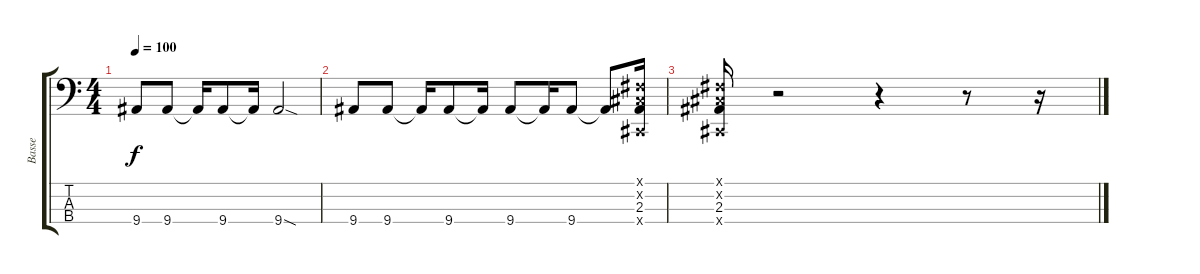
\track ("Basse" "Basse") {instrument electricbassfinger}
\staff {score tabs}
\tuning (Gb2 Db2 Ab1 Db1) {hide}
\ts (4 4)
\tempo 100
\clef f4
\ks c
9.4.8{dy f} 9.4.8 9.4{t}.16 9.4.8 9.4{t}.16 9.4{sod}.2 |
9.4.8 9.4.8 9.4{t}.16 9.4.8 9.4{t}.16 9.4.8 9.4{t}.16 9.4.8 9.4{t}.8 (0.1{x} 0.2{x} 2.3 0.4{x}).16{volume 7 instrument slapbass1} |
(0.1{x} 0.2{x} 2.3 0.4{x}).16 r.2 r.4 r.8 r.16
